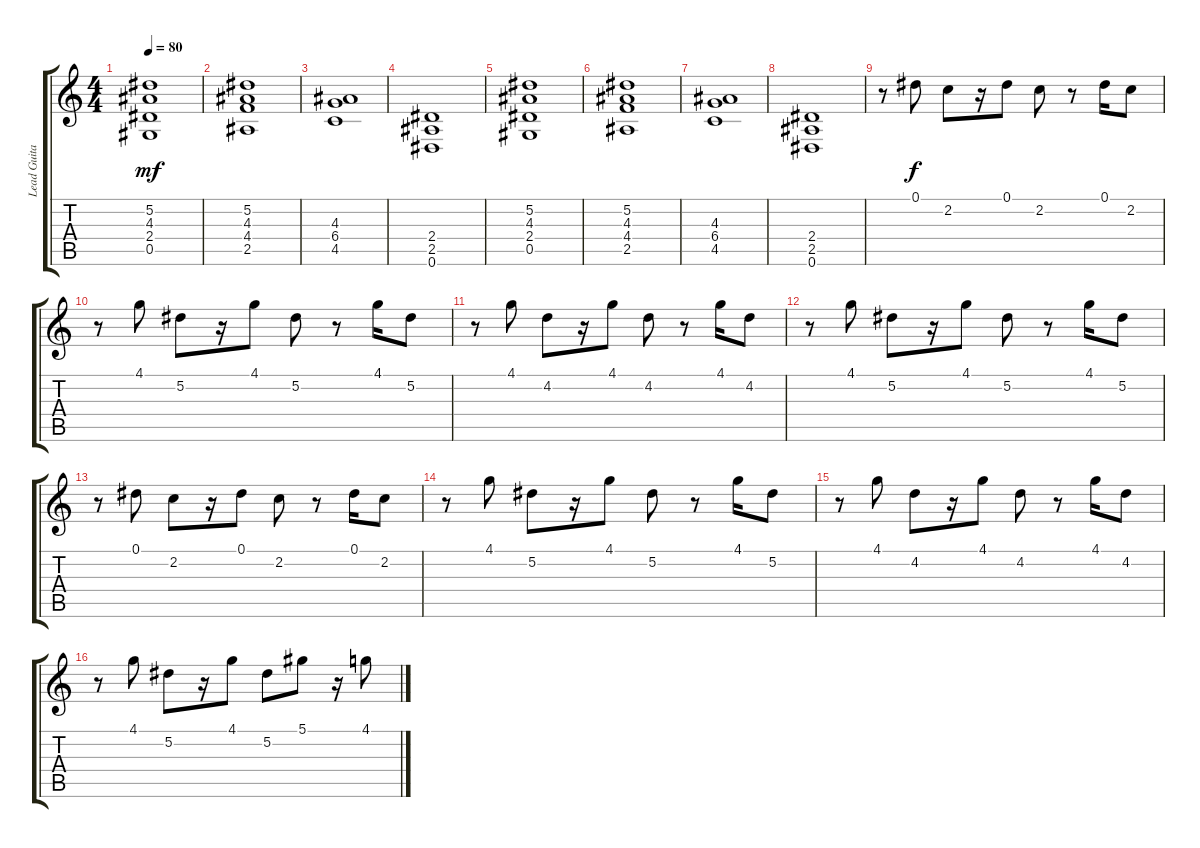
\track ("Lead Guitar" "Lead Guita") {instrument distortionguitar}
\staff {score tabs}
\tuning (Eb4 Bb3 Gb3 Db3 Ab2 Eb2) {hide}
\ts (4 4)
\tempo 80
\clef g2
\ks c
(5.2 4.3 2.4 0.5).1{dy mf} |
(5.2 4.3 4.4 2.5).1 |
(4.3 6.4 4.5).1 |
(2.4 2.5 0.6).1 |
(5.2 4.3 2.4 0.5).1 |
(5.2 4.3 4.4 2.5).1 |
(4.3 6.4 4.5).1 |
(2.4 2.5 0.6).1 |
r.8 0.1.8{dy f} 2.2.8 r.16 0.1.8 2.2.8 r.8 0.1.16 2.2.8 |
r.8 4.1.8 5.2.8 r.16 4.1.8 5.2.8 r.8 4.1.16 5.2.8 |
r.8 4.1.8 4.2.8 r.16 4.1.8 4.2.8 r.8 4.1.16 4.2.8 |
r.8 4.1.8 5.2.8 r.16 4.1.8 5.2.8 r.8 4.1.16 5.2.8 |
r.8 0.1.8 2.2.8 r.16 0.1.8 2.2.8 r.8 0.1.16 2.2.8 |
r.8 4.1.8 5.2.8 r.16 4.1.8 5.2.8 r.8 4.1.16 5.2.8 |
r.8 4.1.8 4.2.8 r.16 4.1.8 4.2.8 r.8 4.1.16 4.2.8 |
r.8 4.1.8 5.2.8 r.16 4.1.8 5.2.8 5.1.8 r.16 4.1.8
